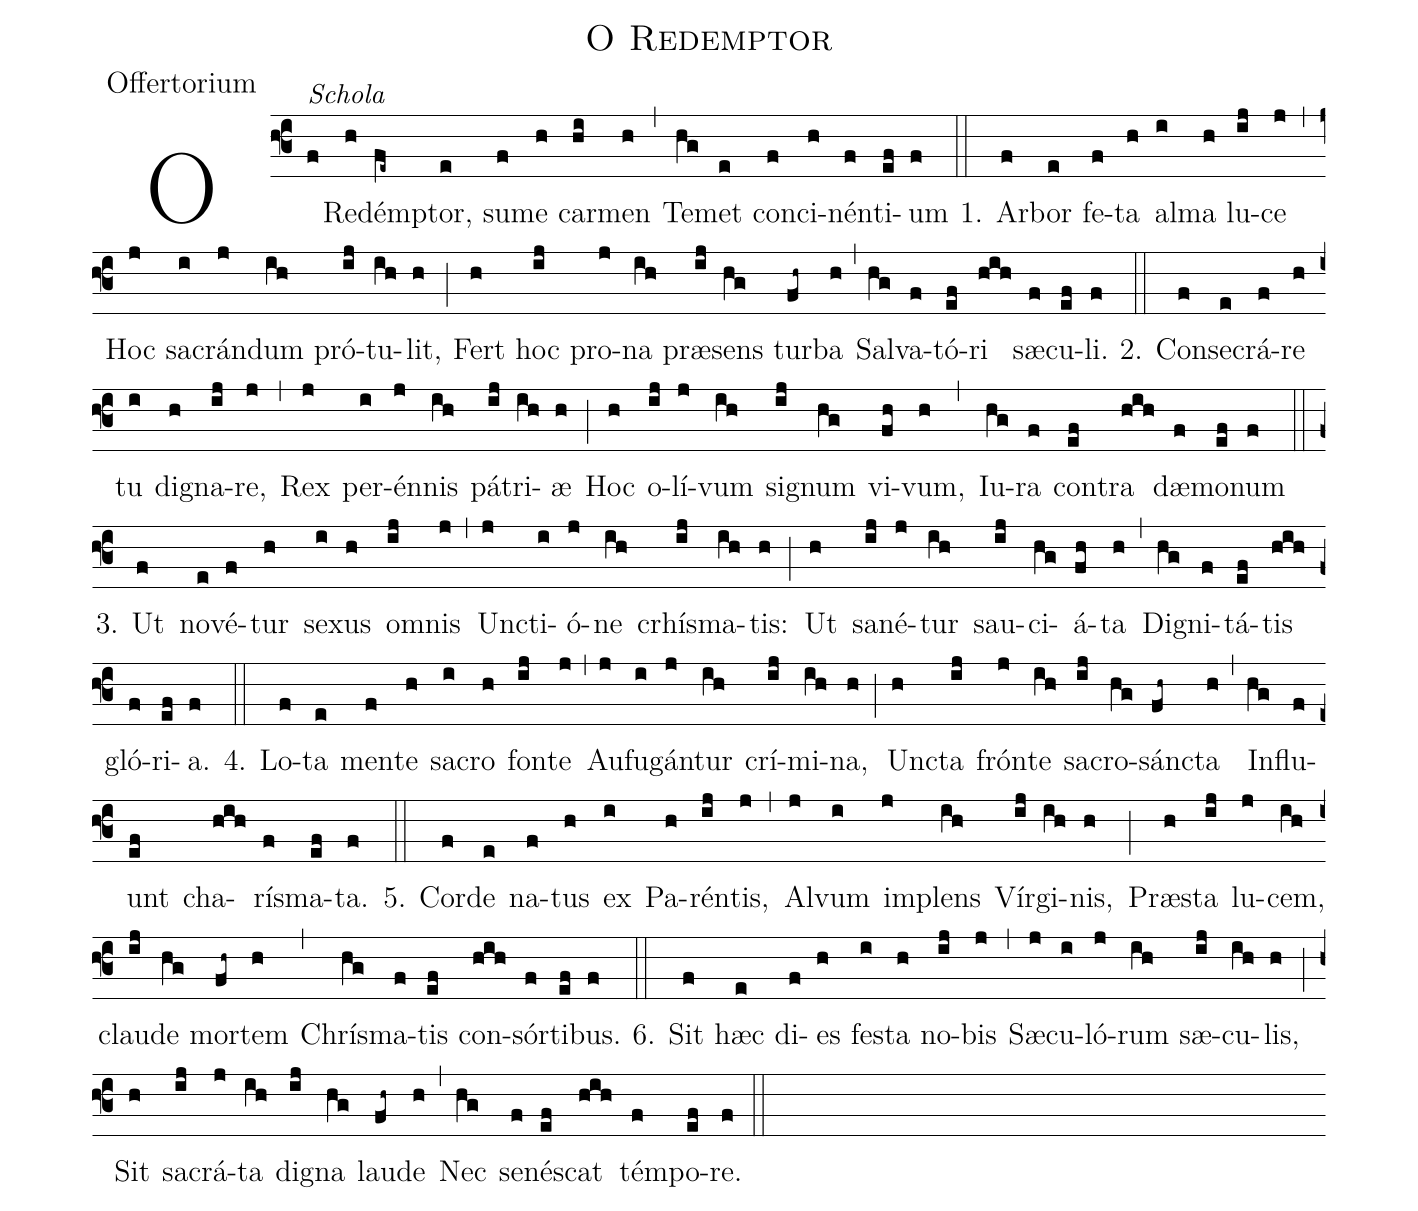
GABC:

name:O Redemptor;
office-part:Offertorium;
%%
(f3) O<alt>Schola</alt>(f) Red(h)émp(fe~)tor,(e) su(f)me(h) car(hi)men(h) (,) Te(hg)met(e) con(f)ci(h)nén(f)ti(ef)um(f) (::)
1. Ar(f)bor(e) fe(f)ta(h) al(i)ma(h) lu(ij)ce(j) (,) Hoc(j) sa(i)crán(j)dum(ih) pró(ij)tu(ih)lit,(h) (;) Fert(h) hoc(ij) pro(j)na(ih) præ(ij)sens(hg) tur(fh~)ba(h) (,) Sal(hg)va(f)tó(ef)ri(hih) sæ(f)cu(ef)li.(f) (::)

2. Con(f)se(e)crá(f)re(h) tu(i) dig(h)na(ij)re,(j) (,) Rex(j) per(i)én(j)nis(ih) pá(ij)tri(ih)æ(h) (;) Hoc(h) o(ij)lí(j)vum(ih) si(ij)gnum(hg) vi(fh)vum,(h) (,) Iu(hg)ra(f) con(ef)tra(hih) dæ(f)mo(ef)num(f) (::)

3. Ut(f) no(e)vé(f)tur(h) se(i)xus(h) o(ij)mnis(j) (,) Unc(j)ti(i)ó(j)ne(ih) crhís(ij)ma(ih)tis:(h) (;) Ut(h) sa(ij)né(j)tur(ih) sau(ij)ci(hg)á(fh)ta(h) (,) Dig(hg)ni(f)tá(ef)tis(hih) gló(f)ri(ef)a.(f) (::)

4. Lo(f)ta(e) men(f)te(h) sa(i)cro(h) fon(ij)te(j) (,) Au(j)fu(i)gá(j)ntur(ih) crí(ij)mi(ih)na,(h) (;) U(h)ncta(ij) frón(j)te(ih) sa(ij)cro(hg)sán(fh~)cta(h) (,) In(hg)flu(f)unt(ef) cha(hih)rís(f)ma(ef)ta.(f) (::)

5. Cor(f)de(e) na(f)tus(h) ex(i) Pa(h)rén(ij)tis,(j) (,) Al(j)vum(i) im(j)plens(ih) Vír(ij)gi(ih)nis,(h) (;) Præs(h)ta(ij) lu(j)cem,(ih) clau(ij)de(hg) mor(fh~)tem(h) (,) Chrís(hg)ma(f)tis(ef) con(hih)sór(f)ti(ef)bus.(f) (::)

6. Sit(f) hæc(e) di(f)es(h) fes(i)ta(h) no(ij)bis(j) (,) Sæ(j)cu(i)ló(j)rum(ih) sæ(ij)cu(ih)lis,(h) (;) Sit(h) sa(ij)crá(j)ta(ih) dig(ij)na(hg) lau(fh~)de(h) (,) Nec(hg) se(f)nés(ef)cat(hih) tém(f)po(ef)re.(f) (::)
